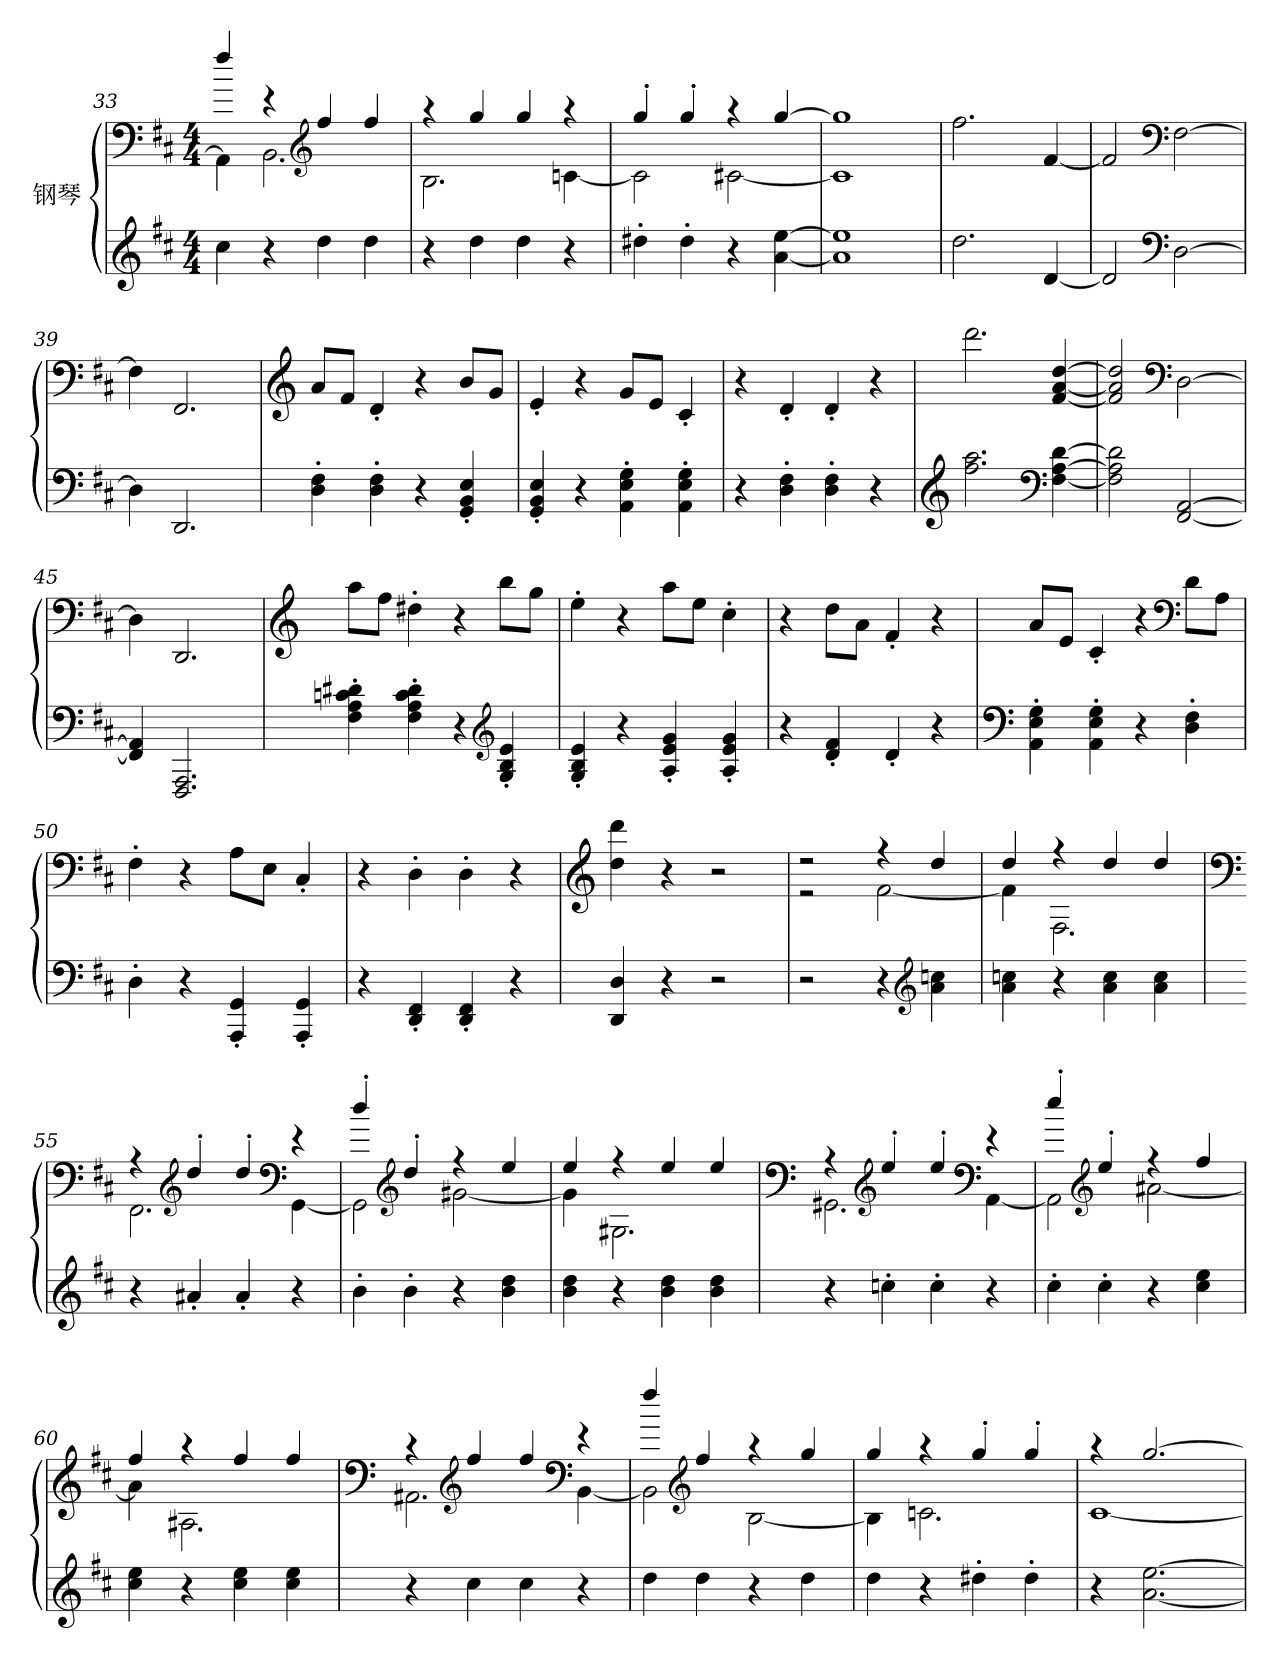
**kern	**kern
*part1	*part1
*staff2	*staff1
*I"钢琴	*
*clefG2	*clefF4
*k[f#c#]	*k[f#c#]
*M4/4	*M4/4
=33	=33
*	*^
4cc#\	4ff#/	4AA#\]
4r	4r	2.BB\
*	*clefG2	*
4dd\	4ff#/	.
4dd\	4ff#/	.
=34	=34	=34
4r	4r	2.B\
*	*MM333	*
4dd\	4gg/	.
*	*MM317	*
4dd\	4gg/	.
*	*MM300	*
4r	4r	[4cn\
!!LO:LB:g=z	!!
=35	=35	=35
*	*MM283	*
4dd#X'\	4gg'/	2c\]
*	*MM267	*
4dd#'\	4gg'/	.
*	*MM150	*
4r	4r	[2c#X\
[4a\ [4ee\	[4gg/	.
=36	=36	=36
1a] 1ee]	1gg]	1c#]
*	*v	*v
=37	=37
*	*MM350
2.dd\	2.ff#\
[4d/	[4f#/
=38	=38
2d/]	2f#/]
*clefF4	*clefF4
[2D\	[2F#\
=39	=39
4D\]	4F#\]
2.DD/	2.FF#/
=40	=40
*	*clefG2
4D\' 4F#\'	8a/L
.	8f#/J
4D\' 4F#\'	4d'/
4r	4r
4GG/' 4BB/' 4E/'	8b/L
.	8g/J
=41	=41
4GG/' 4BB/' 4E/'	4e'/
4r	4r
4AA\' 4E\' 4G\'	8g/L
.	8e/J
4AA\' 4E\' 4G\'	4c#'/
=42	=42
4r	4r
4D\' 4F#\'	4d'/
4D\' 4F#\'	4d'/
4r	4r
!!LO:PB:g=z
=43	=43
*clefG2	*
2.ff#\ 2.aa\	2.ddd\
*clefF4	*
[4F#\ [4A\ [4d\	[4f#/ [4a/ [4dd/
=44	=44
2F#\] 2A\] 2d\]	2f#/] 2a/] 2dd/]
*	*clefF4
[2FF#/ [2AA/	[2D\
=45	=45
4FF#/] 4AA/]	4D\]
2.FFF#/ 2.AAA/	2.DD/
=46	=46
*	*clefG2
4F#\' 4A\' 4cn\' 4d#X\'	8aa\L
.	8ff#\J
4F#\' 4A\' 4c\' 4d#\'	4dd#X'\
4r	4r
*clefG2	*
4G/' 4B/' 4e/'	8bb\L
.	8gg\J
=47	=47
4G/' 4B/' 4e/'	4ee'\
4r	4r
4A/' 4e/' 4g/'	8aa\L
.	8ee\J
4A/' 4e/' 4g/'	4cc#'\
=48	=48
4r	4r
4d/' 4f#/'	8dd\L
.	8a\J
4d'/	4f#'/
4r	4r
!!LO:LB:g=z
=49	=49
*clefF4	*
4AA\' 4E\' 4G\'	8a/L
.	8e/J
4AA\' 4E\' 4G\'	4c#'/
4r	4r
*	*clefF4
4D\' 4F#\'	8d\L
.	8A\J
=50	=50
4D'\	4F#'\
4r	4r
4AAA/' 4GG/'	8A\L
.	8E\J
4AAA/' 4GG/'	4C#'/
=51	=51
4r	4r
4DD/' 4FF#/'	4D'\
4DD/' 4FF#/'	4D'\
4r	4r
=52	=52
*	*clefG2
4DD/ 4D/	4dd\ 4ddd\
4r	4r
2r	2r
=53	=53
*	*^
2r	2r	2r
*	*MM280	*
4r	4r	[2f#\
*clefG2	*	*
4a\ 4ccn\	4dd/	.
=54	=54	=54
4a\ 4ccn\	4dd/	4f#\]
4r	4r	2.F#\
4a\ 4cc\	4dd/	.
4a\ 4cc\	4dd/	.
!!LO:LB:g=z	!!
=55	=55	=55
*	*clefF4	*
4r	4r	2.FF#\
*	*clefG2	*
*	*MM293	*
4a#X'/	4dd'/	.
*	*MM307	*
4a#'/	4dd'/	.
*	*clefF4	*
*	*MM320	*
4r	4r	[4GG\
=56	=56	=56
4b'\	4dd'/	2GG\]
*	*clefG2	*
4b'\	4dd'/	.
*	*MM310	*
4r	4r	[2g#X\
4b\ 4dd\	4ee/	.
=57	=57	=57
4b\ 4dd\	4ee/	4g#\]
4r	4r	2.G#X\
4b\ 4dd\	4ee/	.
4b\ 4dd\	4ee/	.
=58	=58	=58
*	*clefF4	*
4r	4r	2.GG#X\
*	*clefG2	*
4ccn'\	4ee'/	.
4cc'\	4ee'/	.
*	*clefF4	*
*	*MM350	*
4r	4r	[4AA\
=59	=59	=59
4cc#'\	4ee'/	2AA\]
*	*clefG2	*
4cc#'\	4ee'/	.
4r	4r	[2a#X\
4cc#\ 4ee\	4ff#/	.
!!LO:LB:g=z	!!
=60	=60	=60
4cc#\ 4ee\	4ff#/	4a#\]
4r	4r	2.A#X\
4cc#\ 4ee\	4ff#/	.
4cc#\ 4ee\	4ff#/	.
=61	=61	=61
*	*clefF4	*
4r	4r	2.AA#X\
*	*clefG2	*
4cc#\	4ff#/	.
4cc#\	4ff#/	.
*	*clefF4	*
4r	4r	[4BB\
=62	=62	=62
4dd\	4ff#/	2BB\]
*	*clefG2	*
4dd\	4ff#/	.
4r	4r	[2B\
*	*MM333	*
4dd\	4gg/	.
=63	=63	=63
*	*MM317	*
4dd\	4gg/	4B\]
*	*MM300	*
4r	4r	2.cn\
*	*MM283	*
4dd#X'\	4gg'/	.
*	*MM267	*
4dd#'\	4gg'/	.
=64	=64	=64
*	*MM150	*
4r	4r	[1c#
[2.a\ [2.ee\	[2.gg/	.
*	*v	*v
=	=
*-	*-
